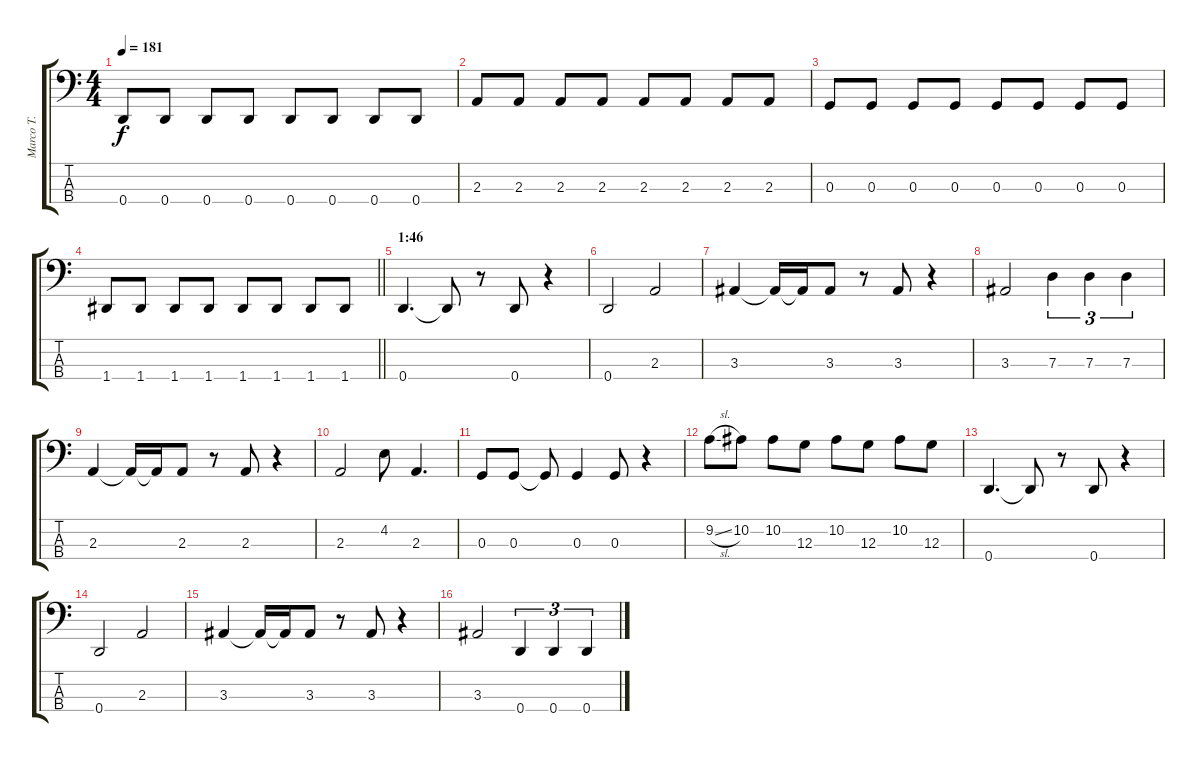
\track ("Marco T." "Marco T.") {instrument electricbassfinger}
\staff {score tabs}
\tuning (F2 C2 G1 D1) {hide}
\ts (4 4)
\tempo 181
\clef f4
\ks c
0.4.8{dy f} 0.4.8 0.4.8 0.4.8 0.4.8 0.4.8 0.4.8 0.4.8 |
2.3.8 2.3.8 2.3.8 2.3.8 2.3.8 2.3.8 2.3.8 2.3.8 |
0.3.8 0.3.8 0.3.8 0.3.8 0.3.8 0.3.8 0.3.8 0.3.8 |
\barLineRight lightlight
1.4.8 1.4.8 1.4.8 1.4.8 1.4.8 1.4.8 1.4.8 1.4.8 |
\section ("" "1:46")
0.4.4{d} 0.4{t}.8 r.8 0.4.8 r.4 |
0.4.2 2.3.2 |
3.3.4 3.3{t}.16 3.3{t}.16 3.3.8 r.8 3.3.8 r.4 |
3.3.2 7.3.4{tu (3 2)} 7.3.4{tu (3 2)} 7.3.4{tu (3 2)} |
2.3.4 2.3{t}.16 2.3{t}.16 2.3.8 r.8 2.3.8 r.4 |
2.3.2 4.2.8 2.3.4{d} |
0.3.8 0.3.8 0.3{t}.8 0.3.4 0.3.8 r.4 |
9.2{sl}.8 10.2.8 10.2.8 12.3.8 10.2.8 12.3.8 10.2.8 12.3.8 |
0.4.4{d} 0.4{t}.8 r.8 0.4.8 r.4 |
0.4.2 2.3.2 |
3.3.4 3.3{t}.16 3.3{t}.16 3.3.8 r.8 3.3.8 r.4 |
3.3.2 0.4.4{tu (3 2)} 0.4.4{tu (3 2)} 0.4.4{tu (3 2)}
